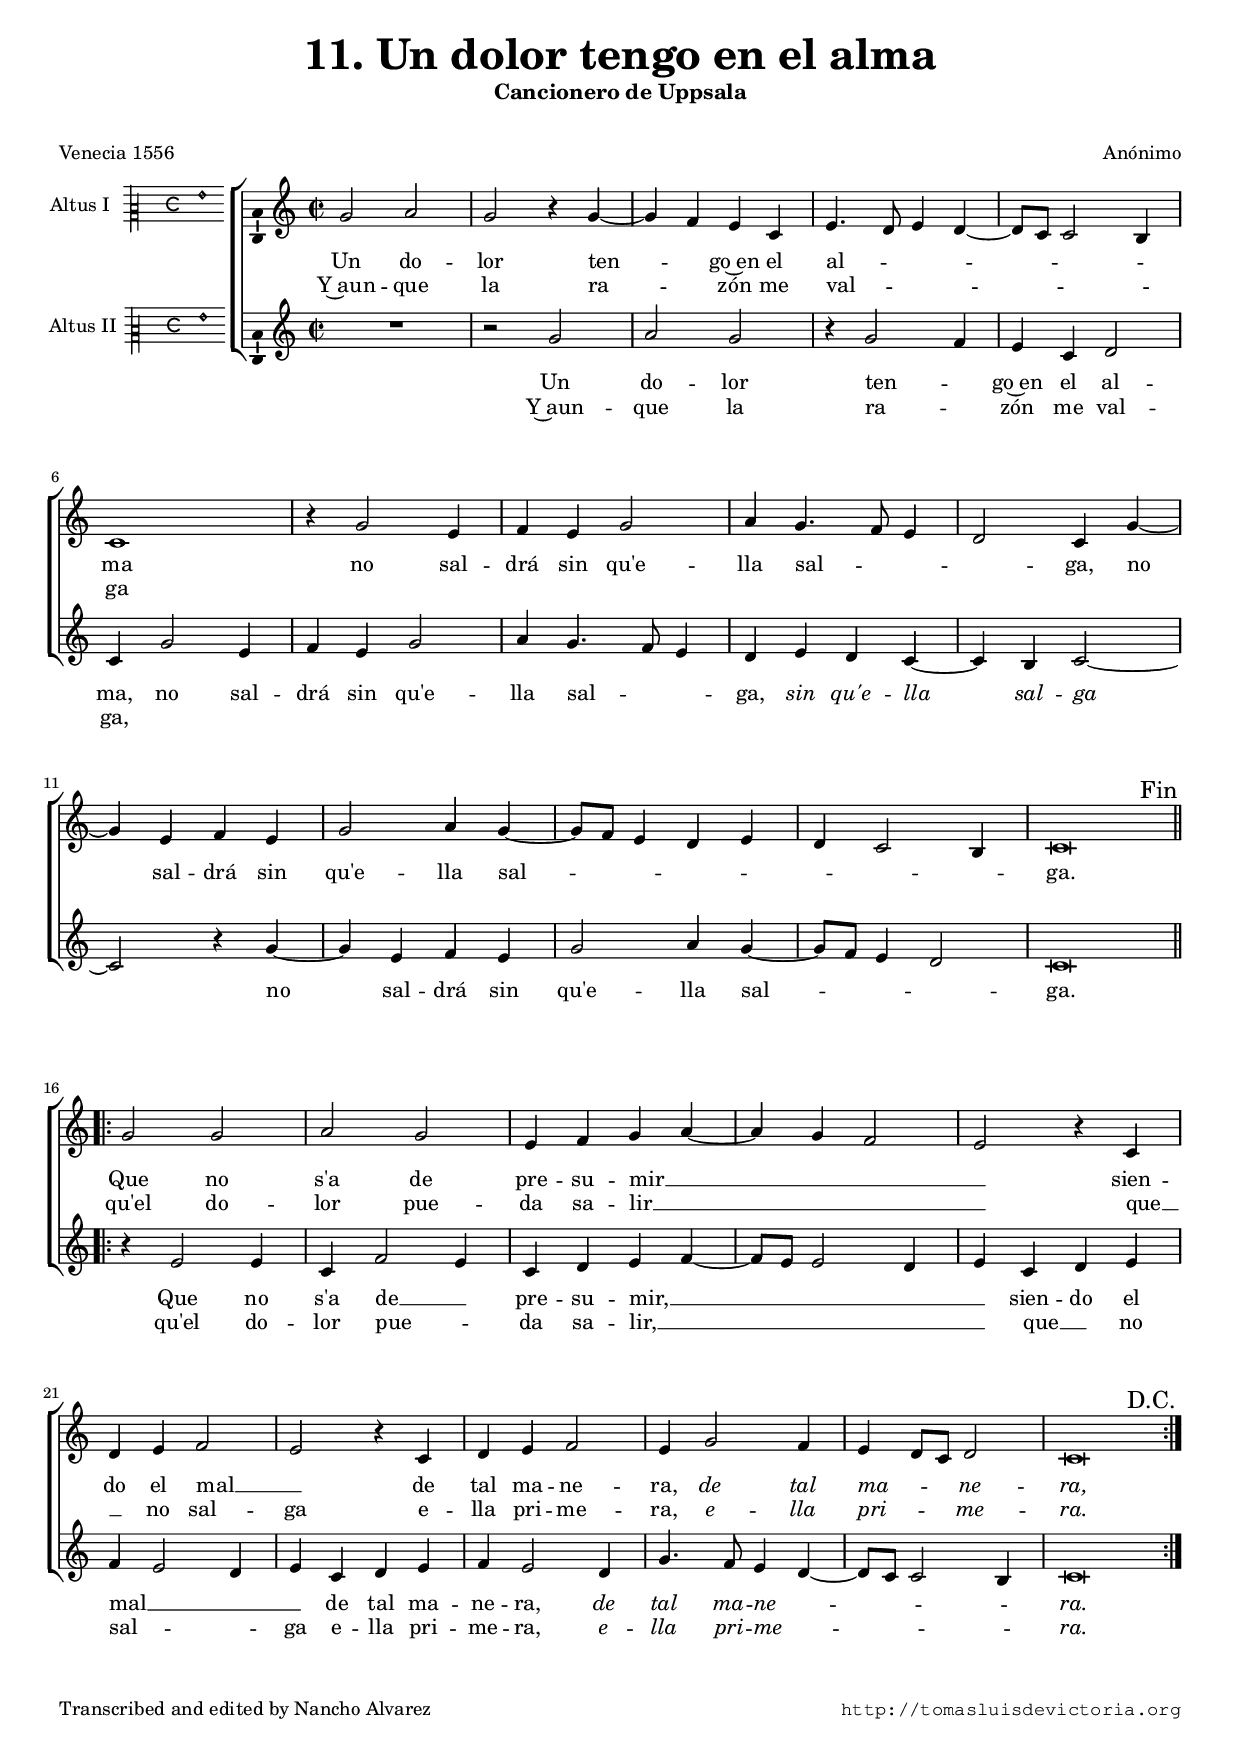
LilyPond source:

\version "2.18.0"

#(set-default-paper-size "a4")
#(set-global-staff-size 16.5)
#(ly:set-option 'point-and-click #f)
%mobile -s13.5 -i3.2

italicas=\override LyricText.font-shape = #'italic
rectas=\override LyricText.font-shape = #'upright
ss=\once \set suggestAccidentals = ##t
incipitwidth = 17
mtempo={\tempo 4 = 100}
mtempob={\tempo 4 = 50}

htitle="Un dolor tengo en el alma"
hcomposer="Anónimo"

\header {
	title=\markup{\fontsize #3 "11. Un dolor tengo en el alma"}
	subtitle="Cancionero de Uppsala"
	subsubtitle=\markup{\null \vspace #1 }
	composer="Anónimo"
        pdfauthor=\composer
	%opus="(-)"
	poet=\markup{"Venecia 1556"}
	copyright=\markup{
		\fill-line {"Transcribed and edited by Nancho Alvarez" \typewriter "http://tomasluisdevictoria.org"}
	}
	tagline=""
}

global={\key c \major \time 2/2 \skip 1*15 \bar ".|:-||" \break
	\skip 1*11 \bar ":|."
}


cantus=\relative c''{
        g2 a
        g r4 g ~
        g f e c
        e4. d8 e4 d ~
        d8[ c] c2 \ss b4
        c1
        r4 g'2 e4
        f e g2
        a4 g4. f8 e4
        d2 c4 g' ~
        g e f e
        g2 a4 g ~
        g8 f e4 d e
        d4 c2 b4
        c\breve*1/2
        \override Score.RehearsalMark.self-alignment-X=#right
        \override Score.RehearsalMark.break-visibility = #'#(#t #t #f)
	\mark \markup{"Fin"}
	g'2 g
	a g
	e4 f g a ~
	a g f2
	e r4 c 
	d e f2
	e r4 c
	d e f2
	e4 g2 f4
	e4 d8[ c] d2
	c\breve*1/2
	\mark \markup{"D.C."}
}

altus=\relative c''{
        R1
        r2 g
        a g
        r4 g2 f4
        e4 c d2
        c4 g'2 e4
        f e g2
        a4 g4. f8 e4
        d e d c4 ~
        c b c2~
        c r4 g' ~
        g e f e
        g2 a4 g ~
        g8[ f] e4 d2
        c\breve*1/2
        r4 e2 e4
        c4 f2 e4
        c d e f ~
        f8[ e] e2 d4
        e c d e
        f e2 d4
        e c d e
        f4 e2 d4
        g4. f8 e4 d ~
        d8 c c2 b4
        c\breve*1/2
}

textocantus=\lyricmode{
Un do -- lor ten -- _ go~en el al -- _ _ _ _ _ _ ma
no sal -- drá sin qu'e -- lla sal -- _ _ _ ga,
no sal -- drá sin qu'e -- lla sal -- _ _ _ _ _ _ _ ga.
Que no s'a de pre -- su -- mir __ _ _ _ _ 
sien -- do el mal __ _ de tal ma -- ne -- ra,
\italicas
de tal ma -- _ _ ne -- ra,
}
textocantusb=\lyricmode{
Y~aun -- que la ra -- _ zón me val -- _ _ _ _ _ _ ga
"  " _ _ _ _ _ _ _ _ _ 
_ _ _ _ _ _ _ _ _ _ _ 
_ _ _ _ _ 
qu'el do -- lor pue -- da sa -- lir __ _ _ _ _ 
que __ _ no sal -- ga e -- lla pri -- me -- ra, % sin que salga
\italicas
e -- lla pri -- _ _ me -- ra.
}

textoaltus=\lyricmode{
Un do -- lor ten -- _ go~en el al -- ma,
no sal -- drá sin qu'e -- lla sal -- _ _ ga,
\italicas sin qu'e -- lla sal -- ga
\rectas
no sal -- drá sin qu'e -- lla sal -- _ _ _ ga.
Que no s'a de __ _ pre -- su -- mir, __ _ _ _ _ _ 
sien -- do el mal __ _ _ _ de tal ma -- ne -- ra,
\italicas
de tal ma -- ne -- _ _ _ _ ra.
}
textoaltusb=\lyricmode{
Y~aun -- que la ra -- _ zón me val -- ga,
"  " _ _ _ _ _ _ _ _ _ _ _ _ _ _ _ 
_ _ _ _ _ _ _ _ _ _
qu'el do -- lor pue -- _ da sa -- lir, __ _ _ _ _ _ 
que __ _ no sal -- _ _ ga
e -- lla pri -- me -- ra,
\italicas
e -- lla pri -- me -- _ _ _ _ ra.
}

incipitcantus=\markup{
	\score{
		{ 
		\set Staff.instrumentName="Altus I  "
		\override NoteHead.style = #'neomensural
		\override Staff.TimeSignature.style = #'neomensural
		\cadenzaOn 
		\clef "petrucci-c2"
		\key c \major
		\time 4/4
                g'1
		} 

	\layout { line-width=\incipitwidth indent = 0 }
	}
}

incipitaltus=\markup{
	\score{
		{ 
		\set Staff.instrumentName="Altus II "
		\override NoteHead.style = #'neomensural 
		\override Staff.TimeSignature.style = #'neomensural
		\cadenzaOn 
		\clef "petrucci-c2"
		\key c \major
		\time 4/4
                g'1
		} 
	\layout { line-width=\incipitwidth indent = 0 }
	}
}
%\layout {
%       \context {\Voice
%               \remove Ligature_bracket_engraver
%               \consists Mensural_ligature_engraver
%       }
%       line-width=\incipitwidth
%       indent = 0
%}

\score {\transpose es' es'{
\new ChoirStaff<<

	\new Staff <<\global
	\new Voice="v1" {
		\set Staff.instrumentName=\incipitcantus
		\clef "treble"
		\cantus }
	\new Lyrics \lyricsto "v1" {\textocantus }
	\new Lyrics \lyricsto "v1" {\textocantusb }
	>>

	\new Staff <<\global
	\new Voice="v2" {
		\set Staff.instrumentName=\incipitaltus
		\clef "treble"
		\altus }
	\new Lyrics \lyricsto "v2" {\textoaltus }
	\new Lyrics \lyricsto "v2" {\textoaltusb }
	>>	
>>

	} % transpose

\layout{ 
	\context {\Lyrics 
		\override VerticalAxisGroup.staff-affinity = #UP
		\override VerticalAxisGroup.nonstaff-relatedstaff-spacing =
			#'((basic-distance . 0) (minimum-distance . 0) (padding . 1.5))
		%\override VerticalAxisGroup.nonstaff-nonstaff-spacing =
		%	#'((basic-distance . 0) (minimum-distance . 0) (padding . 1))
		\override LyricText.font-size = #1.2
		\override LyricHyphen.minimum-distance = #0.5
	}
	\context {\Score 
		tempoHideNote = ##t
		\override BarNumber.padding = #2 
	}
	\context {\Voice 
		%melismaBusyProperties = #'()
		%autoBeaming = ##f
	}
	\context {\Staff 
                %\RemoveEmptyStaves
                %\override VerticalAxisGroup.remove-first = ##t
		\override VerticalAxisGroup.staff-staff-spacing =
			#'((basic-distance . 12) (minimum-distance . 0) (padding . 1))
		\consists Ambitus_engraver 
		\override LigatureBracket.padding = #1
	}
}

%\midi { \mtempo }

}


\paper{
	evenHeaderMarkup=\markup  \fill-line { \fromproperty #'page:page-number-string \htitle \hcomposer }
	oddHeaderMarkup= \markup  \fill-line { \on-the-fly #not-first-page \hcomposer \on-the-fly #not-first-page \htitle \on-the-fly #not-first-page \fromproperty #'page:page-number-string }
	system-count=5
	page-count = 1
	ragged-last-bottom = ##f
	indent=3.1\cm
	system-system-spacing =
	#'((basic-distance . 19) (minimum-distance . 0) (padding . 5))
	top-system-spacing = % header
	#'((basic-distance . 8) (minimum-distance . 0) (padding . 0))
	last-bottom-spacing = % footer
	#'((basic-distance . 17) (minimum-distance . 0) (padding . 0))
	markup-system-spacing.padding = #2
}
